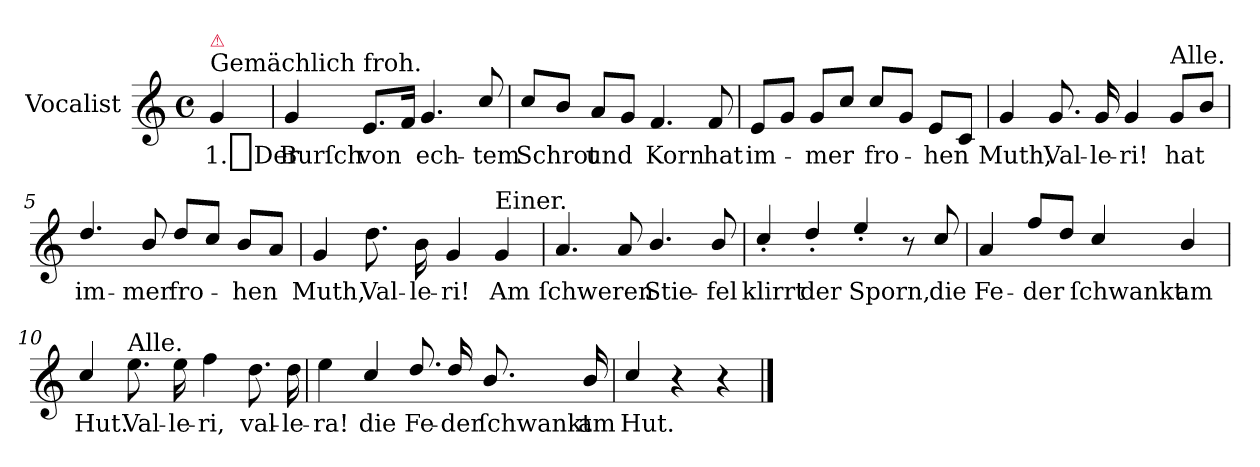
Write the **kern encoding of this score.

**kern	**text
*part1	*part1
*staff1	*staff1
*I"Vocalist	*
*clefG2	*
*k[]	*
*C:	*
*M4/4	*
*met(c)	*
=	=
!LO:TX:a:t=Gemächlich froh.	!
!LO:TX:a:color=crimson:t=⚠	!
4g	1._Der
=1	=1
4g	Burſch
8.eL	von
16fJk	.
4.g	ech-
8cc/	-tem
=2	=2
8cc/L	Schrot
8bJ	.
8aL	und
8gJ	.
4.f	Korn
8f	hat
=3	=3
8eL	im-
8gJ	.
8gL	-mer
8ccJ	.
8ccL	fro-
8gJ	.
8eL	-hen
8cJ	.
=4	=4
4g	Muth,
8.g	Val-
16g	-le-
4g	-ri!
!LO:TX:a:t=Alle.	!
8gL	hat
8bJ	.
=5	=5
4.dd/	im-
8b/	-mer
8dd/L	fro-
8ccJ	.
8bL	-hen
8aJ	.
=6	=6
4g	Muth,
8.dd	Val-
16b	-le-
4g	-ri!
!LO:TX:a:t=Einer.	!
4g	Am
=7	=7
4.a	ſchweren
8a	.
4.b/	Stie-
8b/	-fel
=8	=8
4cc'/	klirrt
4dd'/	der
4ee'/	Sporn,
8r	.
8cc/	die
=9	=9
4a	Fe-
8ff/L	-der
8ddJ	.
4cc/	ſchwankt
4b/	am
=10	=10
4cc/	Hut.
!LO:TX:a:t=Alle.	!
8.ee	Val-
16ee	-le-
4ff	-ri,
8.dd	val-
16dd	-le-
=11	=11
4ee	-ra!
4cc/	die
8.dd/	Fe-
16dd/	-der
8.b/	ſchwankt
16b/	am
=12	=12
4cc/	Hut.
4r	.
4r	.
==	==
*-	*-
